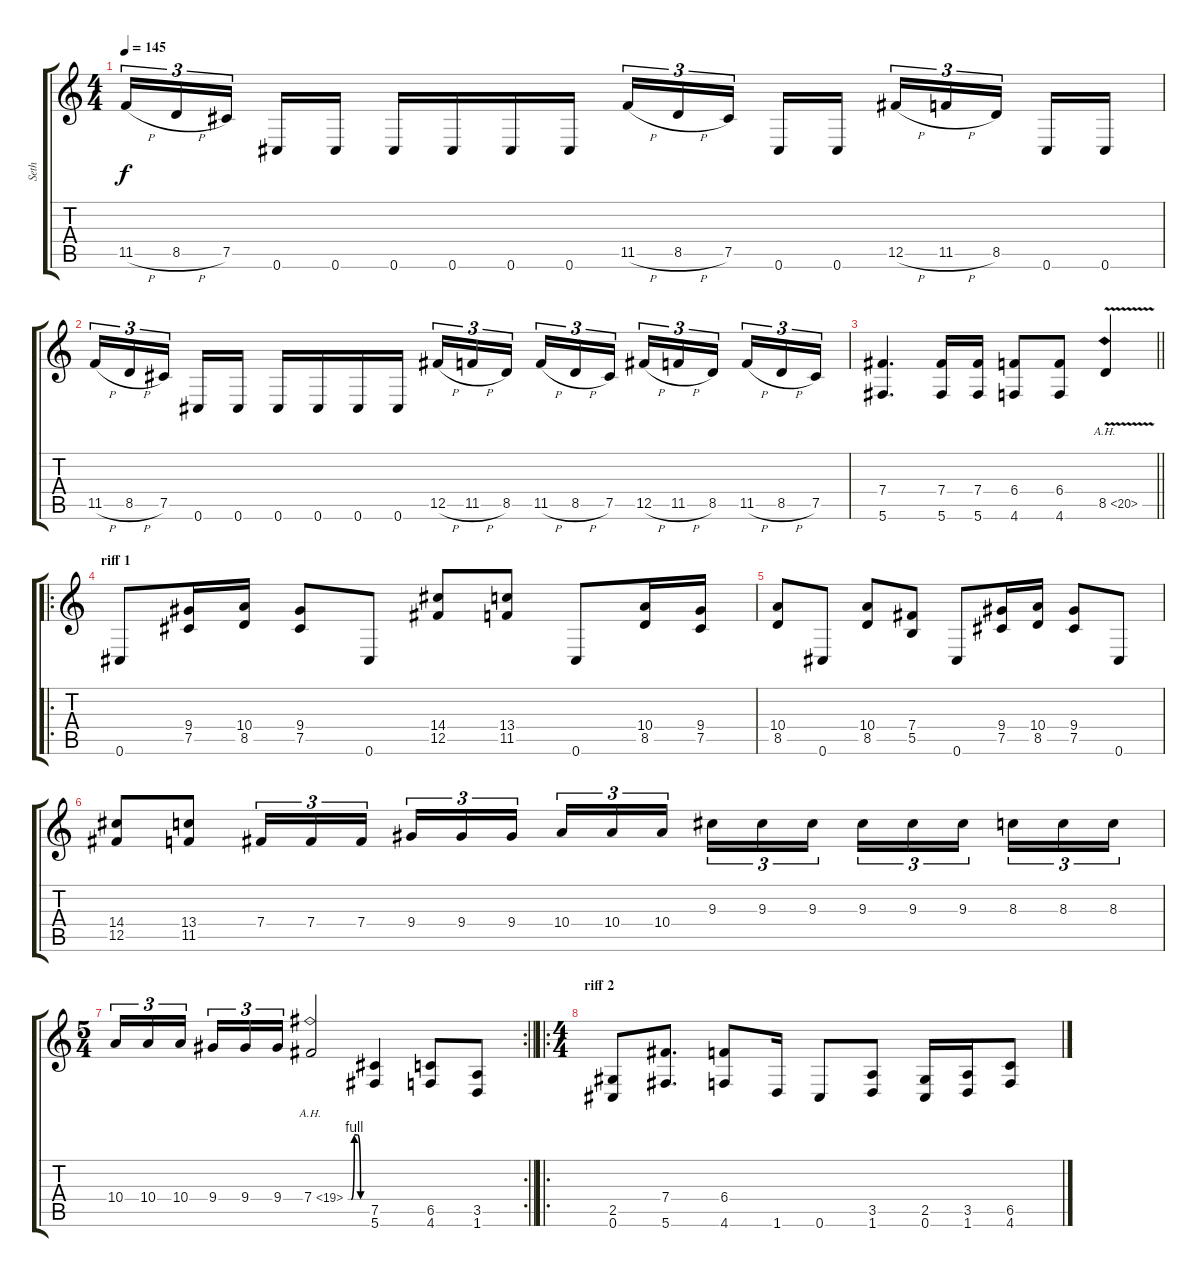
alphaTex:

\track ("Seth" "Seth") {instrument distortionguitar}
\staff {score tabs}
\tuning (Db4 Ab3 E3 B2 Gb2 Db2) {hide}
\ts (4 4)
\tempo 145
\clef g2
\ks c
11.5{h}.16{tu (3 2) dy f} 8.5{h}.16{tu (3 2)} 7.5.16{tu (3 2) beam splitsecondary} 0.6.16 0.6.16 0.6.16 0.6.16 0.6.16 0.6.16 11.5{h}.16{tu (3 2)} 8.5{h}.16{tu (3 2)} 7.5.16{tu (3 2) beam splitsecondary} 0.6.16 0.6.16 12.5{h}.16{tu (3 2)} 11.5{h}.16{tu (3 2)} 8.5.16{tu (3 2) beam splitsecondary} 0.6.16 0.6.16 |
11.5{h}.16{tu (3 2)} 8.5{h}.16{tu (3 2)} 7.5.16{tu (3 2) beam splitsecondary} 0.6.16 0.6.16 0.6.16 0.6.16 0.6.16 0.6.16 12.5{h}.16{tu (3 2)} 11.5{h}.16{tu (3 2)} 8.5.16{tu (3 2) beam splitsecondary} 11.5{h}.16{tu (3 2)} 8.5{h}.16{tu (3 2)} 7.5.16{tu (3 2)} 12.5{h}.16{tu (3 2)} 11.5{h}.16{tu (3 2)} 8.5.16{tu (3 2) beam splitsecondary} 11.5{h}.16{tu (3 2)} 8.5{h}.16{tu (3 2)} 7.5.16{tu (3 2)} |
\barLineRight lightlight
(7.4 5.6).4{d} (7.4 5.6).16 (7.4 5.6).16 (6.4 4.6).8 (6.4 4.6).8 8.5{ah 12 v}.4 |
\ro
\section ("" "riff 1")
0.6.8 (9.4 7.5).16 (10.4 8.5).16 (9.4 7.5).8 0.6.8 (14.4 12.5).8 (13.4 11.5).8 0.6.8 (10.4 8.5).16 (9.4 7.5).16 |
(10.4 8.5).8 0.6.8 (10.4 8.5).8 (7.4 5.5).8 0.6.8 (9.4 7.5).16 (10.4 8.5).16 (9.4 7.5).8 0.6.8 |
(14.4 12.5).8 (13.4 11.5).8 7.4.16{tu (3 2)} 7.4.16{tu (3 2)} 7.4.16{tu (3 2) beam splitsecondary} 9.4.16{tu (3 2)} 9.4.16{tu (3 2)} 9.4.16{tu (3 2)} 10.4.16{tu (3 2)} 10.4.16{tu (3 2)} 10.4.16{tu (3 2) beam splitsecondary} 9.3.16{tu (3 2)} 9.3.16{tu (3 2)} 9.3.16{tu (3 2)} 9.3.16{tu (3 2)} 9.3.16{tu (3 2)} 9.3.16{tu (3 2) beam splitsecondary} 8.3.16{tu (3 2)} 8.3.16{tu (3 2)} 8.3.16{tu (3 2)} |
\rc 2
\ts (5 4)
\barLineRight lightlight
10.4.16{tu (3 2)} 10.4.16{tu (3 2)} 10.4.16{tu (3 2) beam splitsecondary} 9.4.16{tu (3 2)} 9.4.16{tu (3 2)} 9.4.16{tu (3 2)} 7.4{be (custom 0 0 10 0 20 4 30 4 40 0 46 0 60 0) ah 12}.2 (7.5 5.6).4 (6.5 4.6).8 (3.5 1.6).8 |
\ro
\ts (4 4)
\section ("" "riff 2")
(2.5 0.6).8 (7.4 5.6).8{d} (6.4 4.6).8 1.6.16 0.6.8 (3.5 1.6).8 (2.5 0.6).16 (3.5 1.6).16 (6.5 4.6).8
